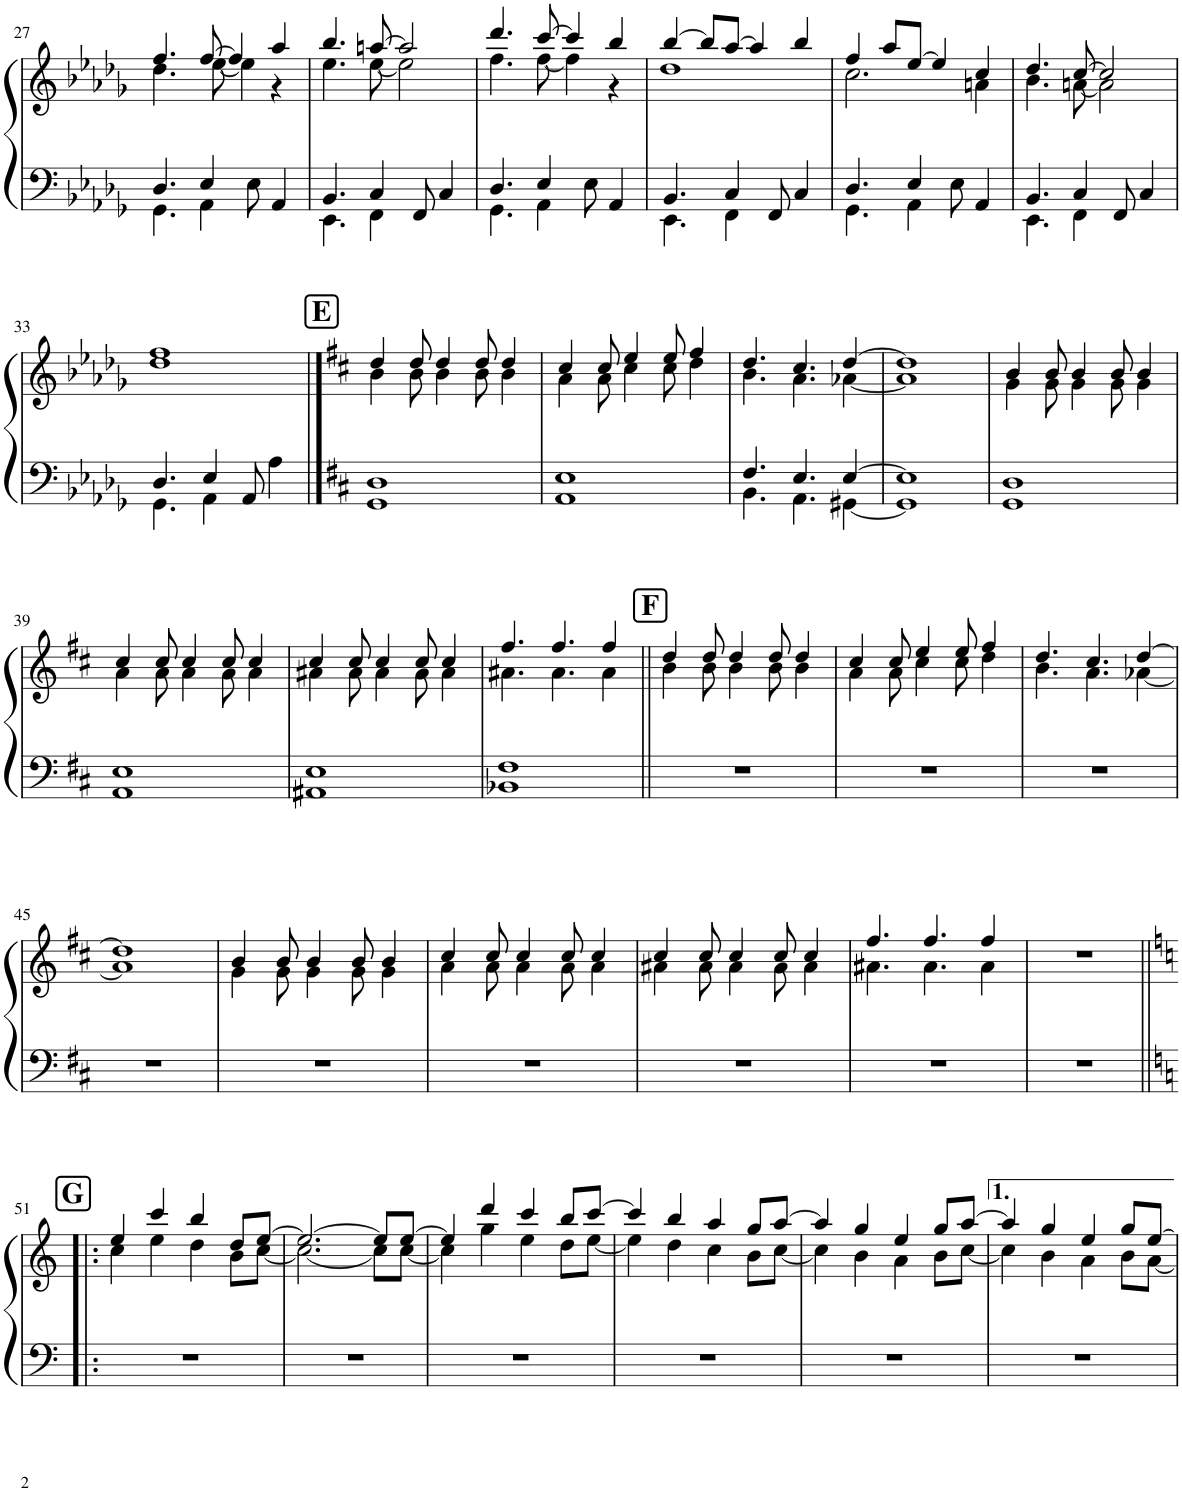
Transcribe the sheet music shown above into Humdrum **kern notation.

**kern	**kern
*part1	*part1
*staff2	*staff1
*I"Piano	*
*I'Pno.	*
!!LO:PB:g=z
*clefF4	*clefG2
*k[b-e-a-d-g-]	*k[b-e-a-d-g-]
*M4/4	*M4/4
=27	=27
*^	*^
4.D-/	4.GG-\	4.ff/	4.dd-\
4E-/	4AA-\	[8ff/	[8ee-\
.	.	4ff/]	4ee-\]
8E-\	4.ryy	.	.
4AA-/	.	4aa-/	4r
=28	=28	=28	=28
4.BB-/	4.EE-\	4.bb-/	4.ee-\
4C/	4FF\	[8aan/	[8ee-\
.	.	2aa/]	2ee-\]
8FF/	4.ryy	.	.
4C/	.	.	.
=29	=29	=29	=29
4.D-/	4.GG-\	4.ddd-/	4.ff\
4E-/	4AA-\	[8ccc/	[8ff\
.	.	4ccc/]	4ff\]
8E-\	4.ryy	.	.
4AA-/	.	4bb-/	4r
=30	=30	=30	=30
4.BB-/	4.EE-\	[4bb-/	1dd-
.	.	8bb-/L]	.
4C/	4FF\	[8aa-/J	.
.	.	4aa-/]	.
8FF/	4.ryy	.	.
4C/	.	4bb-/	.
=31	=31	=31	=31
4.D-/	4.GG-\	4ff/	2.cc\
.	.	8aa-/L	.
4E-/	4AA-\	[8ee-/J	.
.	.	4ee-/]	.
8E-\	4.ryy	.	.
4AA-/	.	4cc/	4an\
=32	=32	=32	=32
4.BB-/	4.EE-\	4.dd-/	4.b-\
4C/	4FF\	[8cc/	[8an\
.	.	2cc/]	2a\]
8FF/	4.ryy	.	.
4C/	.	.	.
!!LO:LB:g=z	!!
=33	=33	=33	=33
4.D-/	4.GG-\	1ff	1dd-
4E-/	4AA-\	.	.
8AA-/	4.ryy	.	.
4A-\	.	.	.
!!LO:REH:place=s1:a:B:cj:fs=14:t=E	!!
==34	==34	==34	==34
*k[f#c#]	*	*k[f#c#]	*
1D	1GG	4dd/	4b\
.	.	8dd/	8b\
.	.	4dd/	4b\
.	.	8dd/	8b\
.	.	4dd/	4b\
=35	=35	=35	=35
1E	1AA	4cc#/	4a\
.	.	8cc#/	8a\
.	.	4ee/	4cc#\
.	.	8ee/	8cc#\
.	.	4ff#/	4dd\
=36	=36	=36	=36
4.F#/	4.BB\	4.dd/	4.b\
4.E/	4.AA\	4.cc#/	4.a\
[4E/	[4GG#X\	[4dd/	[4a-X\
=37	=37	=37	=37
1E]	1GG#]	1dd]	1a-]
=38	=38	=38	=38
1D	1GG	4b/	4g\
.	.	8b/	8g\
.	.	4b/	4g\
.	.	8b/	8g\
.	.	4b/	4g\
!!LO:LB:g=z	!!
=39	=39	=39	=39
1E	1AA	4cc#/	4a\
.	.	8cc#/	8a\
.	.	4cc#/	4a\
.	.	8cc#/	8a\
.	.	4cc#/	4a\
=40	=40	=40	=40
1E	1AA#X	4cc#/	4a#X\
.	.	8cc#/	8a#\
.	.	4cc#/	4a#\
.	.	8cc#/	8a#\
.	.	4cc#/	4a#\
=41	=41	=41	=41
1F#	1BB-X	4.ff#/	4.a#X\
.	.	4.ff#/	4.a#\
.	.	4ff#/	4a#\
*v	*v	*	*
!!LO:REH:place=s1:a:B:cj:fs=14:t=F	!!
=42||	=42||	=42||
1r	4dd/	4b\
.	8dd/	8b\
.	4dd/	4b\
.	8dd/	8b\
.	4dd/	4b\
=43	=43	=43
1r	4cc#/	4a\
.	8cc#/	8a\
.	4ee/	4cc#\
.	8ee/	8cc#\
.	4ff#/	4dd\
=44	=44	=44
1r	4.dd/	4.b\
.	4.cc#/	4.a\
.	[4dd/	[4a-X\
!!LO:LB:g=z	!!
=45	=45	=45
1r	1dd]	1a-]
=46	=46	=46
1r	4b/	4g\
.	8b/	8g\
.	4b/	4g\
.	8b/	8g\
.	4b/	4g\
=47	=47	=47
1r	4cc#/	4a\
.	8cc#/	8a\
.	4cc#/	4a\
.	8cc#/	8a\
.	4cc#/	4a\
=48	=48	=48
1r	4cc#/	4a#X\
.	8cc#/	8a#\
.	4cc#/	4a#\
.	8cc#/	8a#\
.	4cc#/	4a#\
=49	=49	=49
1r	4.ff#/	4.a#X\
.	4.ff#/	4.a#\
.	4ff#/	4a#\
*	*v	*v
=50	=50
1r	1r
!!LO:LB:g=z
!!LO:REH:place=s1:a:B:cj:fs=14:t=G
=51!|:	=51!|:
*k[]	*k[]
*	*^
1r	4ee/	4cc\
.	4ccc/	4ee\
.	4bb/	4dd\
.	8dd/L	8b\L
.	[8ee/J	[8cc\J
=52	=52	=52
1r	2.ee/_	2.cc\_
.	8ee/L]	8cc\L]
.	[8ee/J	[8cc\J
=53	=53	=53
1r	4ee/]	4cc\]
.	4ddd/	4gg\
.	4ccc/	4ee\
.	8bb/L	8dd\L
.	[8ccc/J	[8ee\J
=54	=54	=54
1r	4ccc/]	4ee\]
.	4bb/	4dd\
.	4aa/	4cc\
.	8gg/L	8b\L
.	[8aa/J	[8cc\J
=55	=55	=55
1r	4aa/]	4cc\]
.	4gg/	4b\
.	4ee/	4a\
.	8gg/L	8b\L
.	[8aa/J	[8cc\J
=56	=56	=56
1r	4aa/]	4cc\]
.	4gg/	4b\
.	4ee/	4a\
.	8gg/L	8b\L
.	[8ee/J	[8a\J
*	*v	*v
=	=
*-	*-
